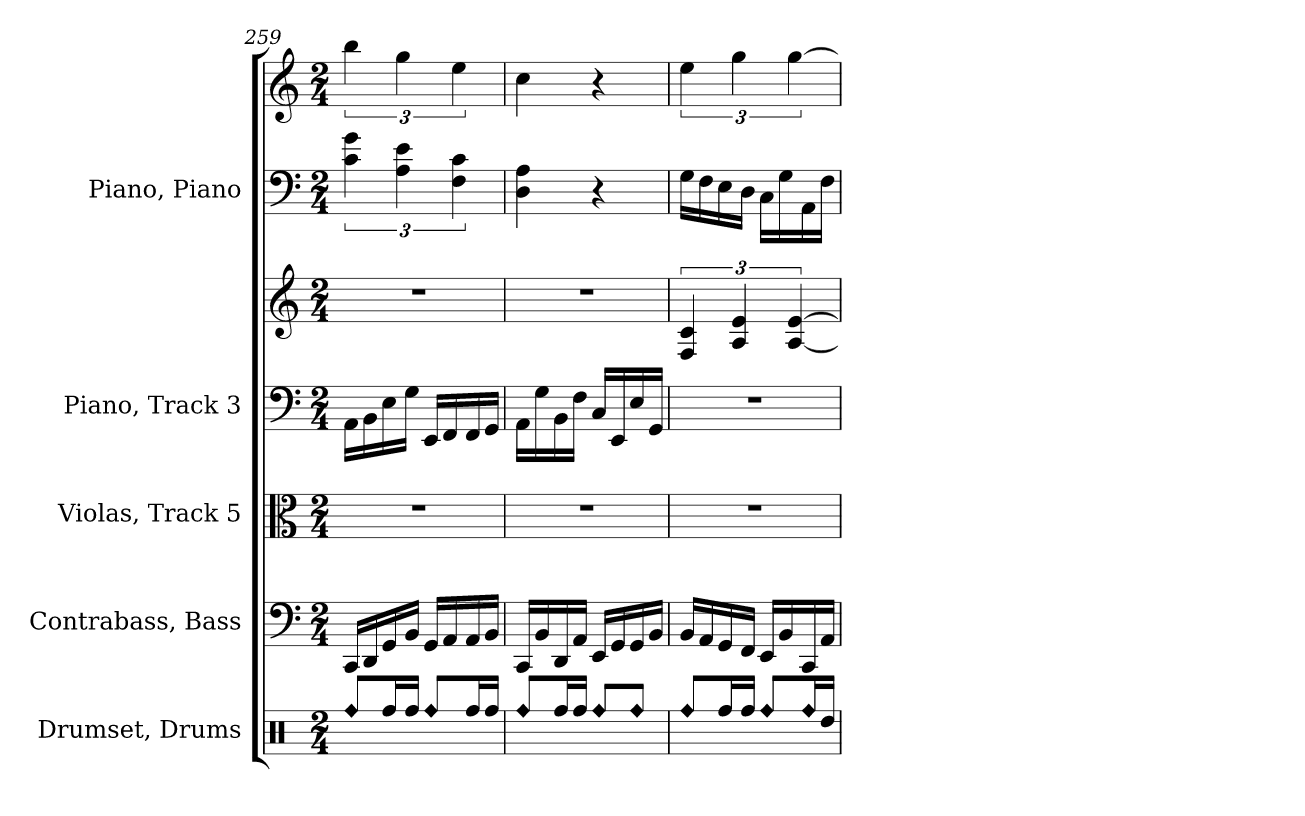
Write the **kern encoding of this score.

**kern	**kern	**kern	**kern	**kern	**kern	**kern
*part5	*part4	*part3	*part2	*part2	*part1	*part1
*staff7	*staff6	*staff5	*staff4	*staff3	*staff2	*staff1
*I"Drumset, Drums	*I"Contrabass, Bass	*I"Violas, Track  5	*I"Piano, Track  3	*	*I"Piano, Piano	*
*I'D. Set	*I'Cb.	*I'Vlas.	*I'Pno.	*	*I'Pno.	*
*clefX	*clefF4	*clefC3	*clefF4	*clefG2	*clefF4	*clefG2
*	*ITrd7c12	*	*	*	*	*
*k[]	*k[]	*k[]	*k[]	*k[]	*k[]	*k[]
*M2/4	*M2/4	*M2/4	*M2/4	*M2/4	*M2/4	*M2/4
=259	=259	=259	=259	=259	=259	=259
!LO:N:head=diamond	!	!	!	!	!	!
8Rff/L	16CCC/LL	2r	16AA\LL	2r	6c\ 6g\	6bb\
.	16DDD/	.	16BB\	.	.	.
16Rff/L	16GGG/	.	16E\	.	.	.
.	.	.	.	.	6A\ 6e\	6gg\
16Rff/JJ	16BBB/JJ	.	16G\JJ	.	.	.
!LO:N:head=diamond	!	!	!	!	!	!
8Rff/L	16GGG/LL	.	16EE/LL	.	.	.
.	16AAA/	.	16FF/	.	.	.
.	.	.	.	.	6F\ 6c\	6ee\
16Rff/L	16AAA/	.	16FF/	.	.	.
16Rff/JJ	16BBB/JJ	.	16GG/JJ	.	.	.
!!LO:LB:g=z
=260	=260	=260	=260	=260	=260	=260
!LO:N:head=diamond	!	!	!	!	!	!
8Rff/L	16CCC/LL	2r	16AA\LL	2r	4D\ 4A\	4cc\
.	16BBB/	.	16G\	.	.	.
16Rff/L	16DDD/	.	16BB\	.	.	.
16Rff/JJ	16AAA/JJ	.	16F\JJ	.	.	.
!LO:N:head=diamond	!	!	!	!	!	!
8Rff/L	16EEE/LL	.	16C/LL	.	4r	4r
.	16GGG/	.	16EE/	.	.	.
!LO:N:head=diamond	!	!	!	!	!	!
8Rff/J	16GGG/	.	16E/	.	.	.
.	16BBB/JJ	.	16GG/JJ	.	.	.
=261	=261	=261	=261	=261	=261	=261
!LO:N:head=diamond	!	!	!	!	!	!
8Rff/L	16BBB/LL	2r	2r	6F/ 6c/	16G\LL	6ee\
.	16AAA/	.	.	.	16F\	.
16Rff/L	16GGG/	.	.	.	16E\	.
.	.	.	.	6A/ 6e/	.	6gg\
16Rff/JJ	16FFF/JJ	.	.	.	16D\JJ	.
!LO:N:head=diamond	!	!	!	!	!	!
8Rff/L	16EEE/LL	.	.	.	16C\LL	.
.	16BBB/	.	.	.	16G\	.
.	.	.	.	[6A/ [6e/	.	[6gg\
!LO:N:head=diamond	!	!	!	!	!	!
16Rff/L	16CCC/	.	.	.	16AA\	.
16Rdd/JJ	16AAA/JJ	.	.	.	16F\JJ	.
=	=	=	=	=	=	=
*-	*-	*-	*-	*-	*-	*-
